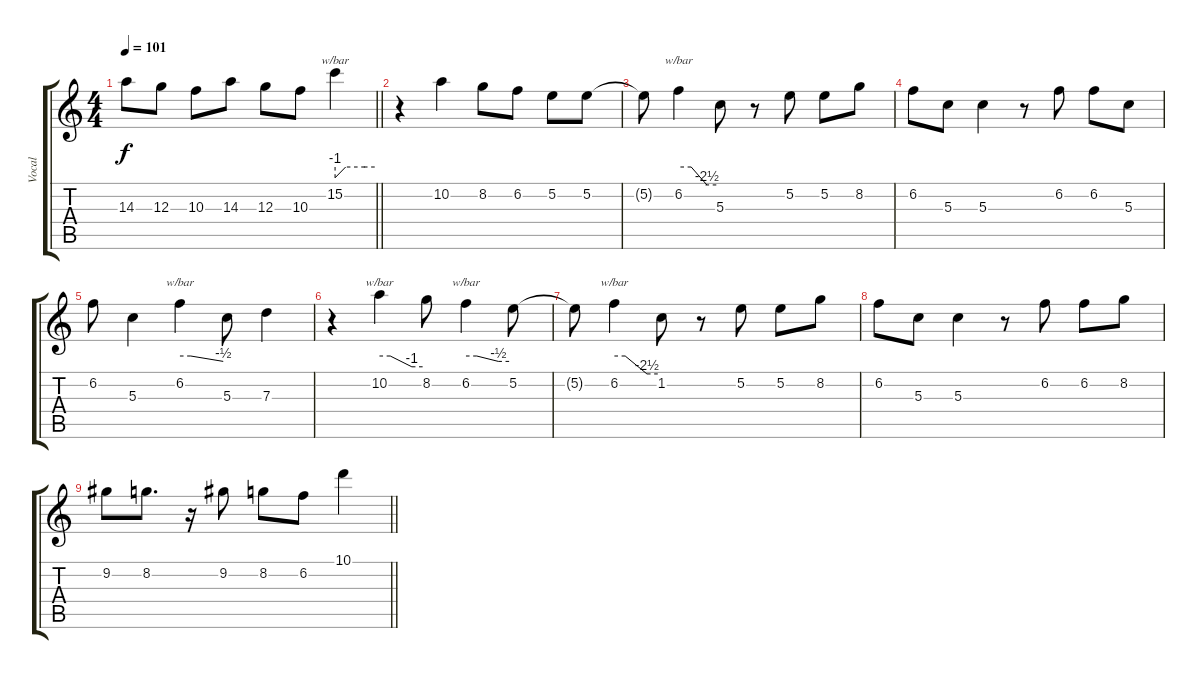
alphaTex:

\track ("Vocal" "Vocal") {instrument synthbass2}
\staff {score tabs}
\tuning (E4 B3 G3 D3 A2 E2) {hide}
\ts (4 4)
\tempo 101
\clef g2
\barLineRight lightlight
\ks c
14.3.8{dy f} 12.3.8 10.3.8 14.3.8 12.3.8 10.3.8 15.2.4{tbe (custom default 0 -4 16 0 45 0 60 0)} |
r.4 10.2.4 8.2.8 6.2.8 5.2.8 5.2.8 |
5.2{t}.8 6.2.4{tbe (custom default 0 0 20 0 45 -10 60 -10)} 5.3.8 r.8 5.2.8 5.2.8 8.2.8 |
6.2.8 5.3.8 5.3.4 r.8 6.2.8 6.2.8 5.3.8 |
6.2.8 5.3.4 6.2.4{tbe (custom default 0 0 15 0 60 -2)} 5.3.8 7.3.4 |
r.4 10.2.4{tbe (custom default 0 0 15 0 45 -4 60 -4)} 8.2.8 6.2.4{tbe (custom default 0 0 15 0 45 -2 60 -2)} 5.2.8 |
5.2{t}.8 6.2.4{tbe (custom default 0 0 15 0 45 -10 60 -10)} 1.2.8 r.8 5.2.8 5.2.8 8.2.8 |
6.2.8 5.3.8 5.3.4 r.8 6.2.8 6.2.8 8.2.8 |
\barLineRight lightlight
9.2.8 8.2.8{d} r.16 9.2.8 8.2.8 6.2.8 10.1.4
